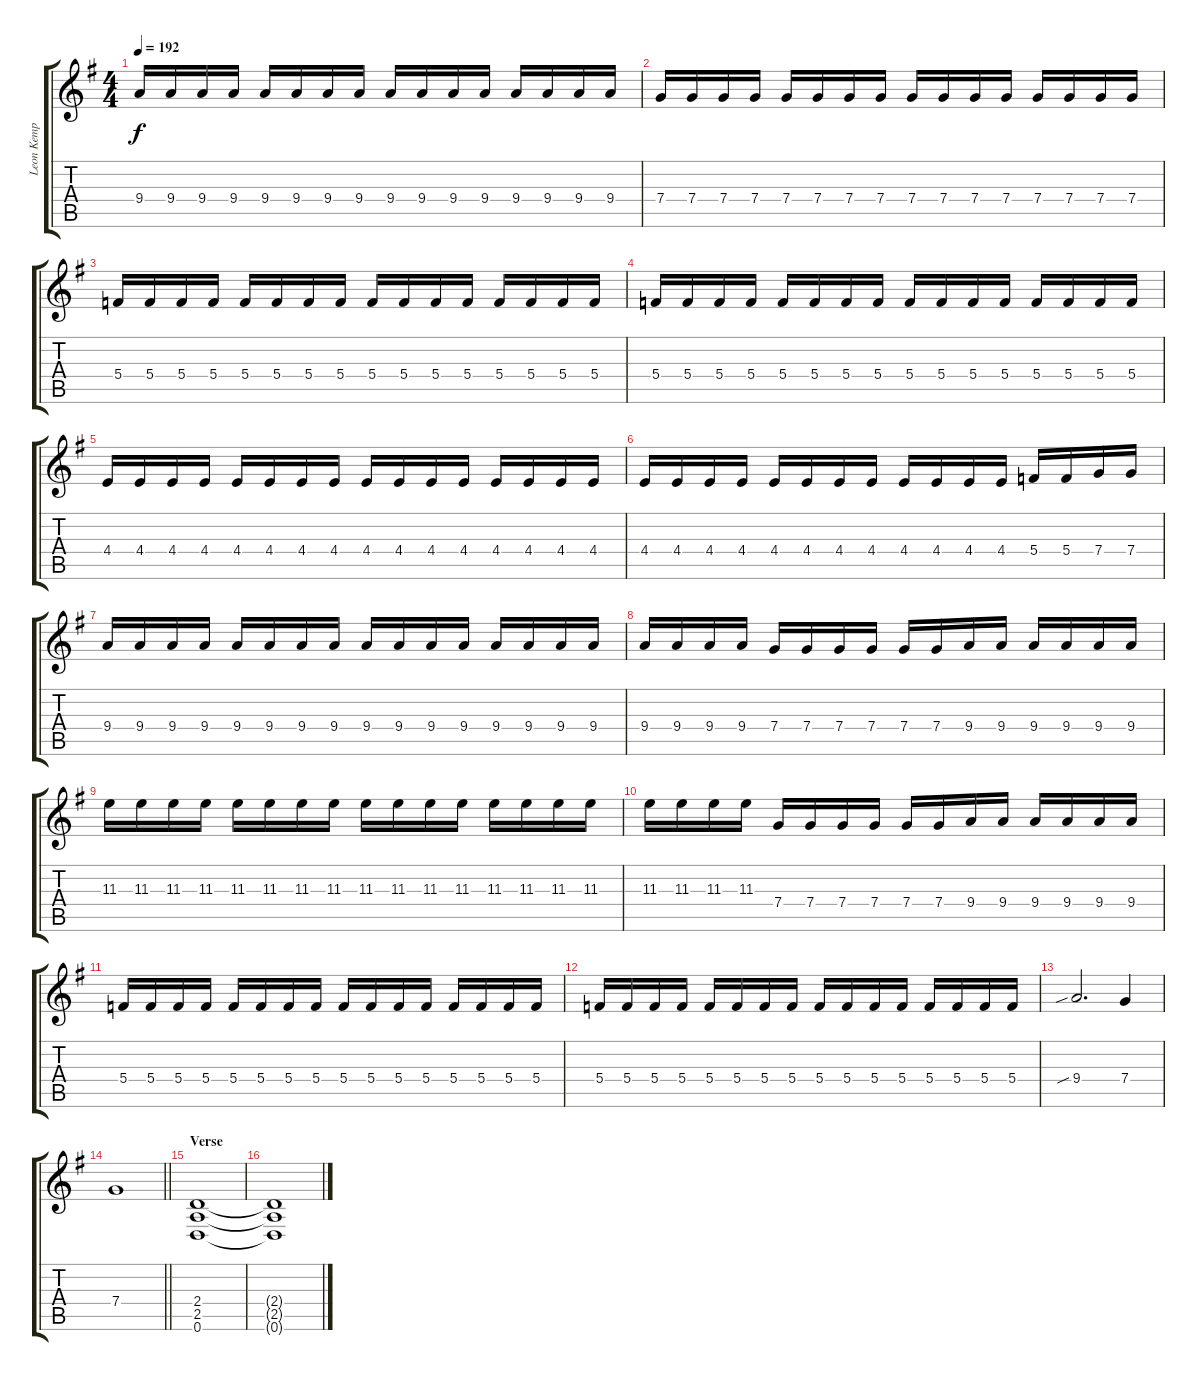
\track ("Leon Kemp" "Leon Kemp") {instrument distortionguitar}
\staff {score tabs}
\tuning (D4 A3 F3 C3 G2 D2) {hide}
\ts (4 4)
\tempo 192
\clef g2
\ks g
9.4.16{dy f} 9.4.16 9.4.16 9.4.16 9.4.16 9.4.16 9.4.16 9.4.16 9.4.16 9.4.16 9.4.16 9.4.16 9.4.16 9.4.16 9.4.16 9.4.16 |
7.4.16 7.4.16 7.4.16 7.4.16 7.4.16 7.4.16 7.4.16 7.4.16 7.4.16 7.4.16 7.4.16 7.4.16 7.4.16 7.4.16 7.4.16 7.4.16 |
5.4.16 5.4.16 5.4.16 5.4.16 5.4.16 5.4.16 5.4.16 5.4.16 5.4.16 5.4.16 5.4.16 5.4.16 5.4.16 5.4.16 5.4.16 5.4.16 |
5.4.16 5.4.16 5.4.16 5.4.16 5.4.16 5.4.16 5.4.16 5.4.16 5.4.16 5.4.16 5.4.16 5.4.16 5.4.16 5.4.16 5.4.16 5.4.16 |
4.4.16 4.4.16 4.4.16 4.4.16 4.4.16 4.4.16 4.4.16 4.4.16 4.4.16 4.4.16 4.4.16 4.4.16 4.4.16 4.4.16 4.4.16 4.4.16 |
4.4.16 4.4.16 4.4.16 4.4.16 4.4.16 4.4.16 4.4.16 4.4.16 4.4.16 4.4.16 4.4.16 4.4.16 5.4.16 5.4.16 7.4.16 7.4.16 |
9.4.16 9.4.16 9.4.16 9.4.16 9.4.16 9.4.16 9.4.16 9.4.16 9.4.16 9.4.16 9.4.16 9.4.16 9.4.16 9.4.16 9.4.16 9.4.16 |
9.4.16 9.4.16 9.4.16 9.4.16 7.4.16 7.4.16 7.4.16 7.4.16 7.4.16 7.4.16 9.4.16 9.4.16 9.4.16 9.4.16 9.4.16 9.4.16 |
11.3.16 11.3.16 11.3.16 11.3.16 11.3.16 11.3.16 11.3.16 11.3.16 11.3.16 11.3.16 11.3.16 11.3.16 11.3.16 11.3.16 11.3.16 11.3.16 |
11.3.16 11.3.16 11.3.16 11.3.16 7.4.16 7.4.16 7.4.16 7.4.16 7.4.16 7.4.16 9.4.16 9.4.16 9.4.16 9.4.16 9.4.16 9.4.16 |
5.4.16 5.4.16 5.4.16 5.4.16 5.4.16 5.4.16 5.4.16 5.4.16 5.4.16 5.4.16 5.4.16 5.4.16 5.4.16 5.4.16 5.4.16 5.4.16 |
5.4.16 5.4.16 5.4.16 5.4.16 5.4.16 5.4.16 5.4.16 5.4.16 5.4.16 5.4.16 5.4.16 5.4.16 5.4.16 5.4.16 5.4.16 5.4.16 |
9.4{sib}.2{d} 7.4.4 |
\barLineRight lightlight
7.4.1 |
\section ("" "Verse")
(2.4 2.5 0.6).1 |
(2.4{t} 2.5{t} 0.6{t}).1
